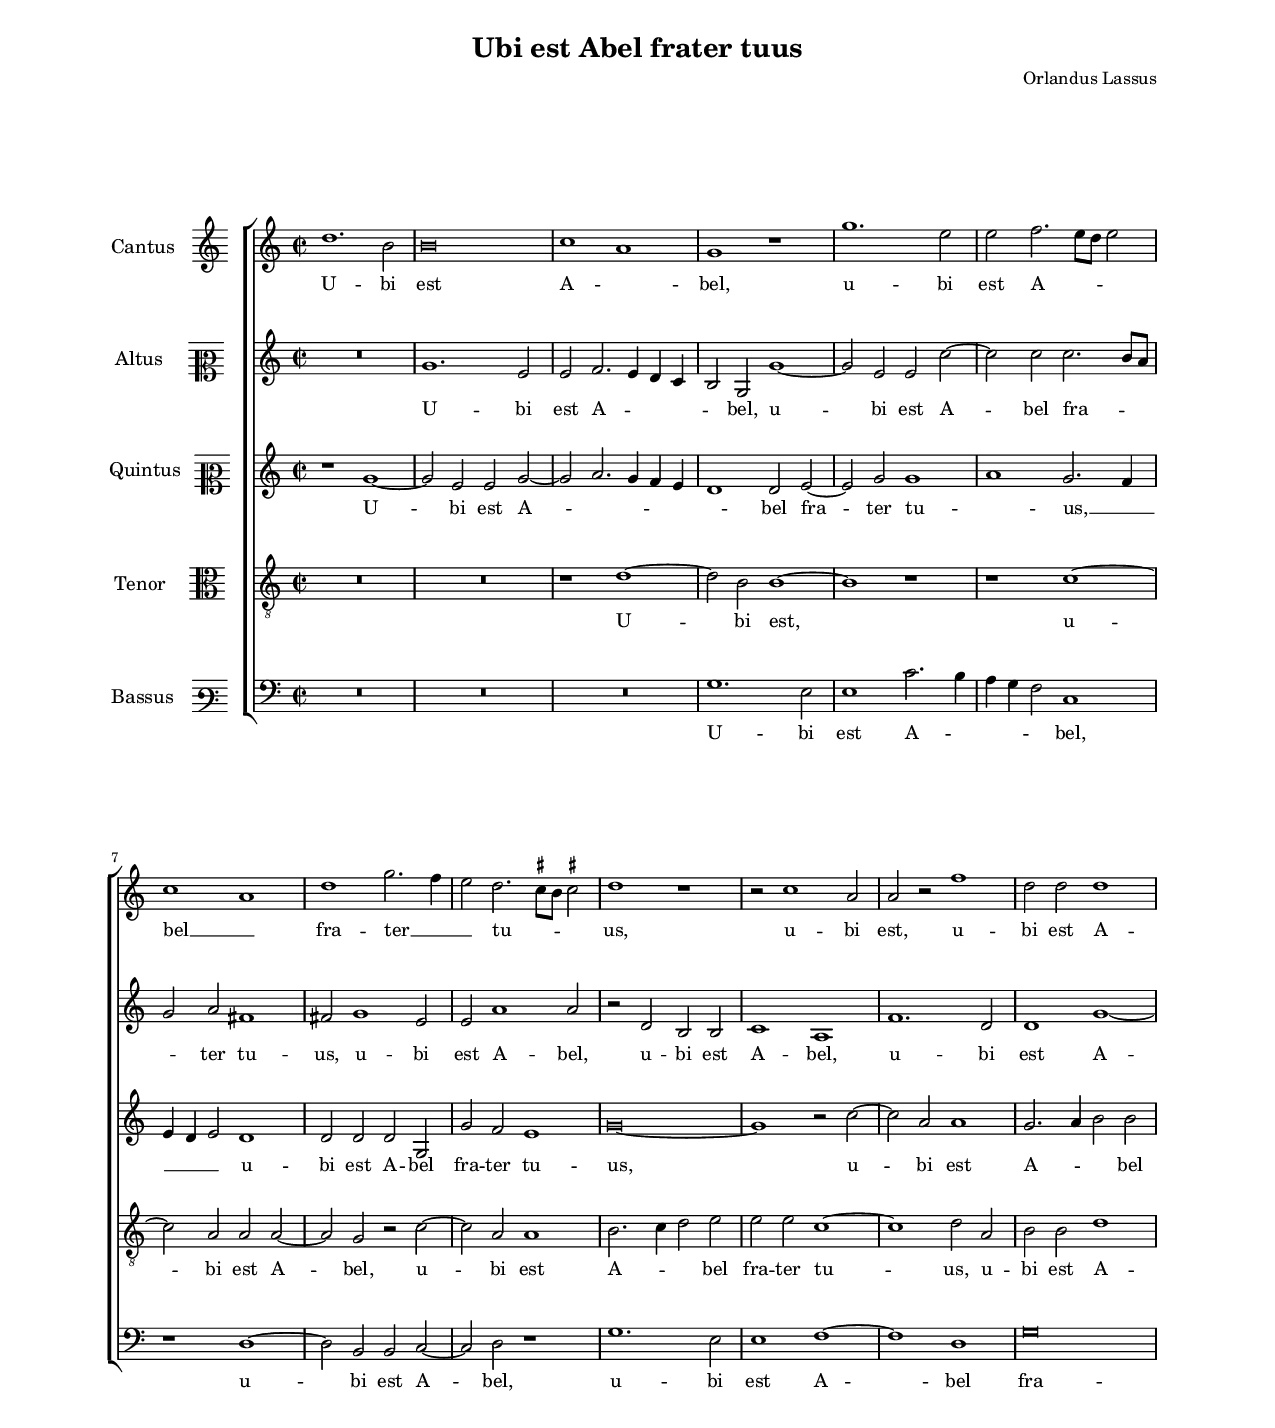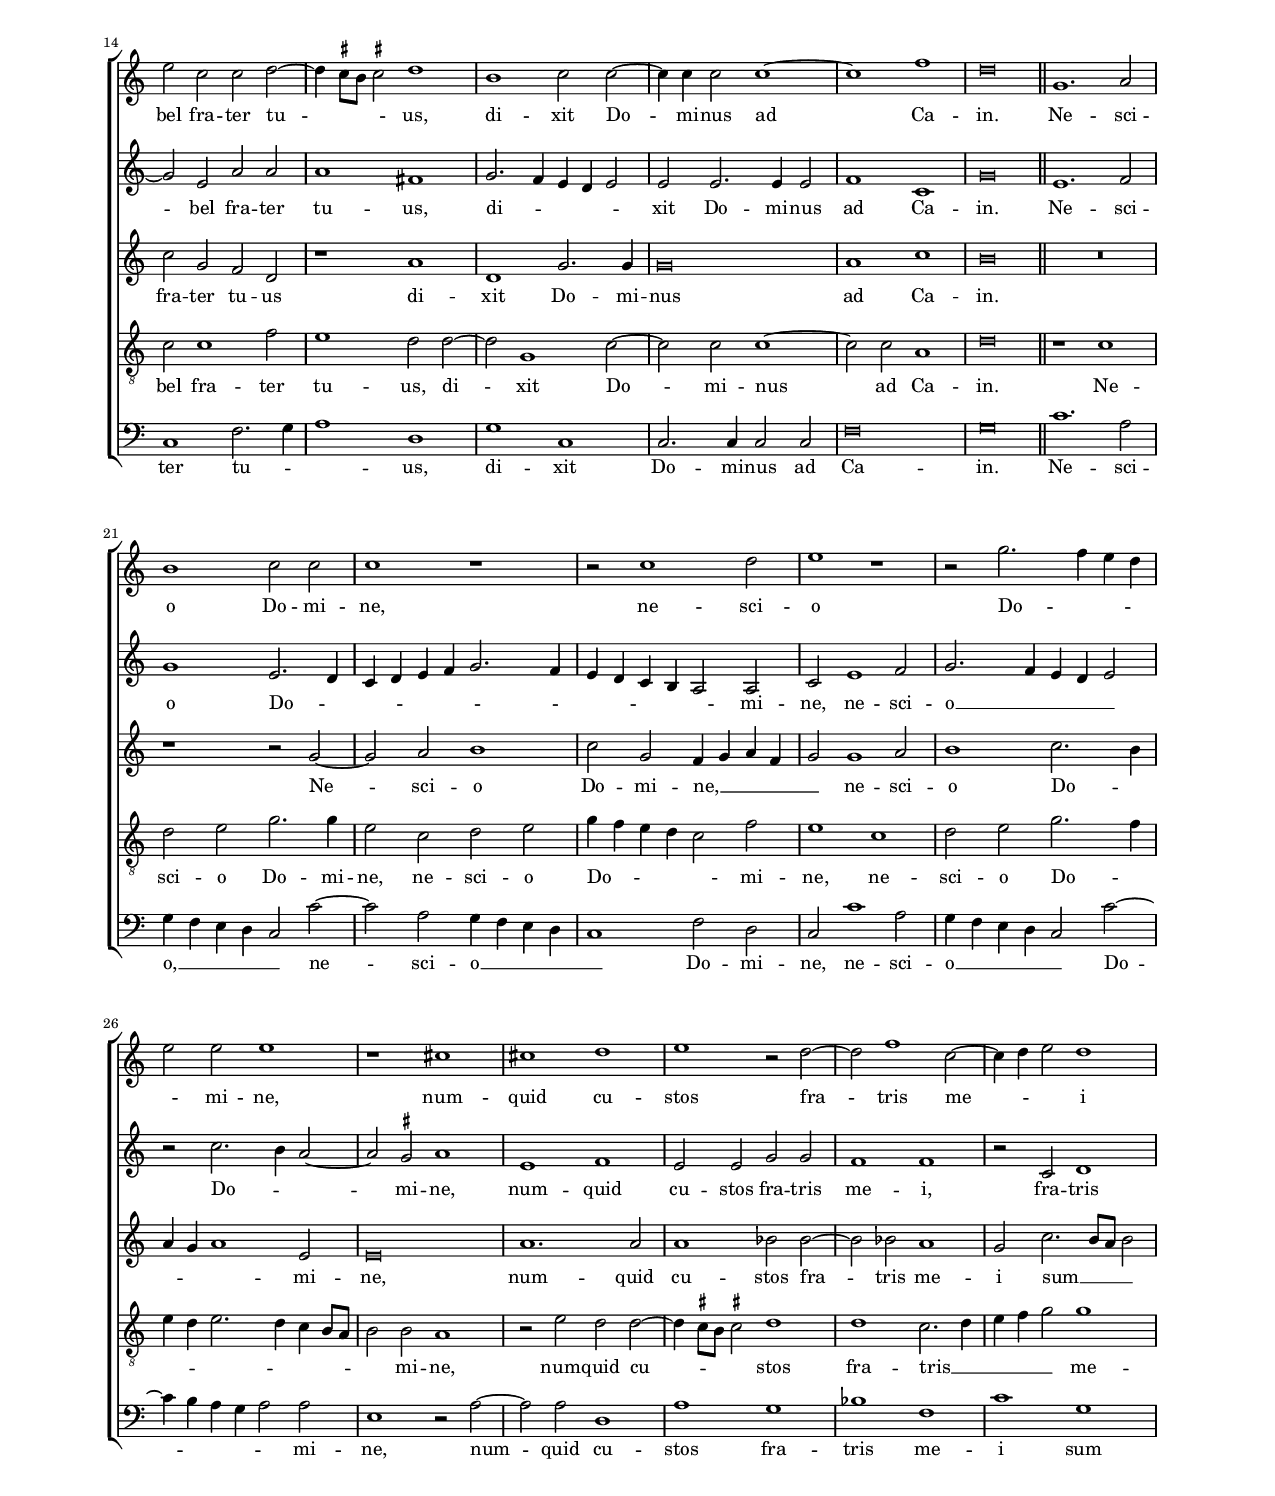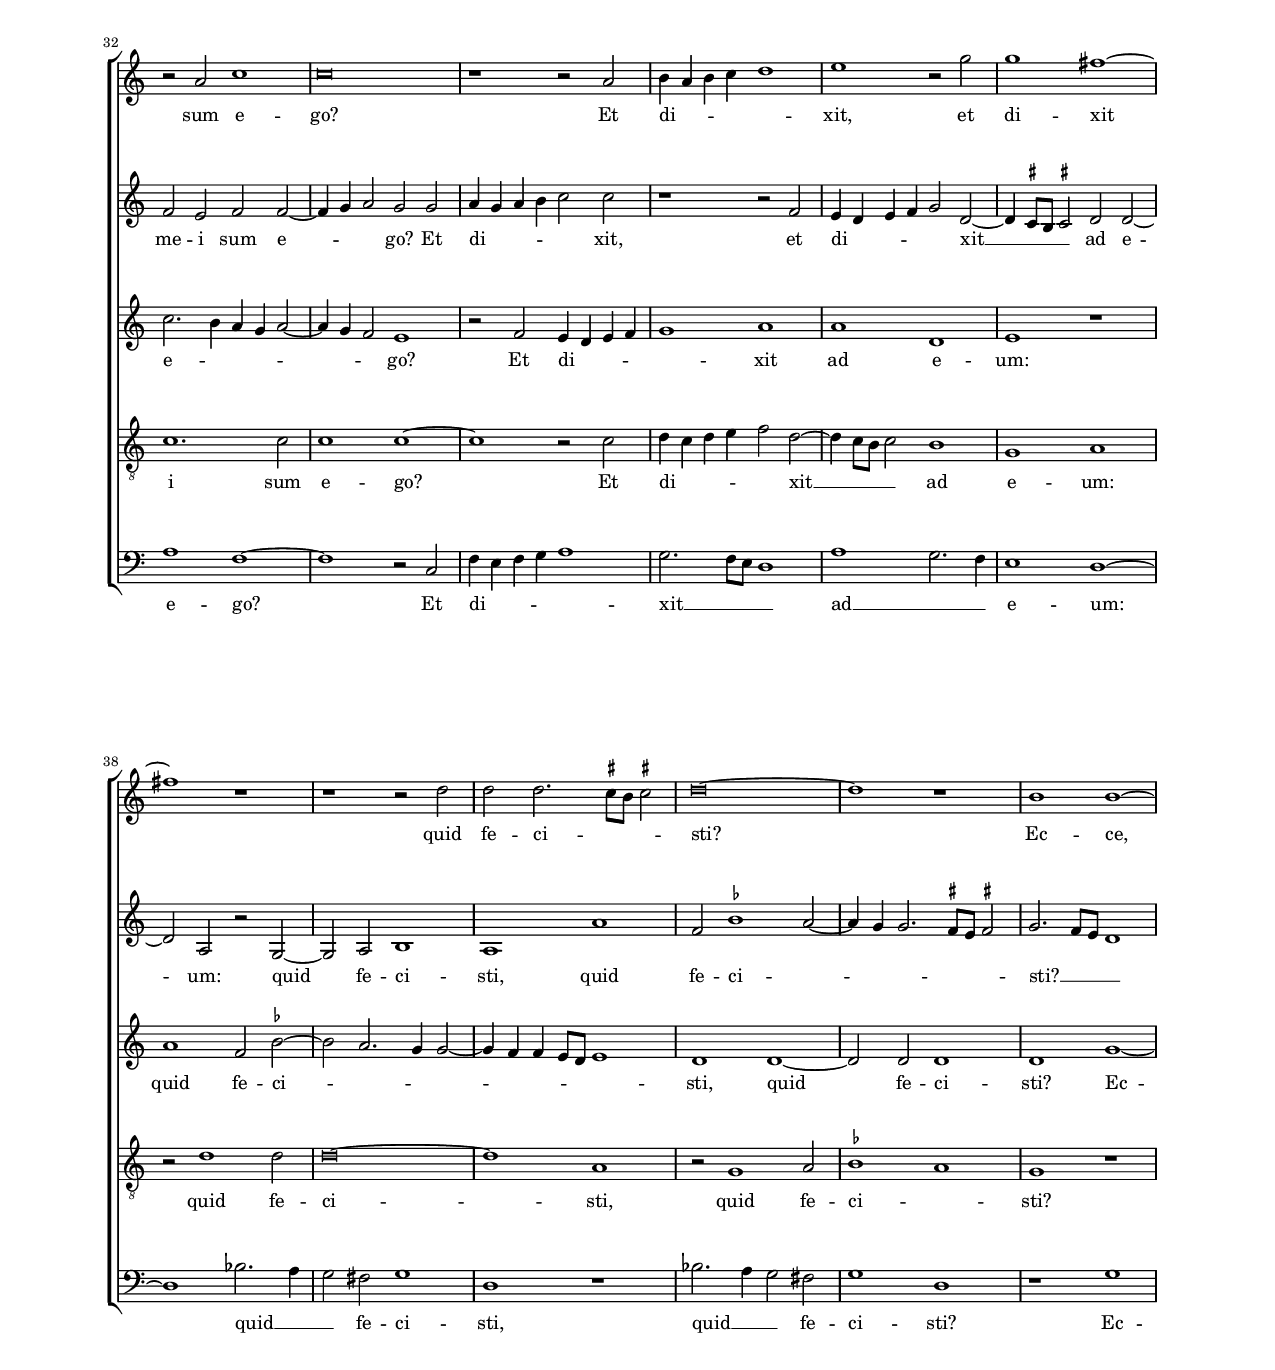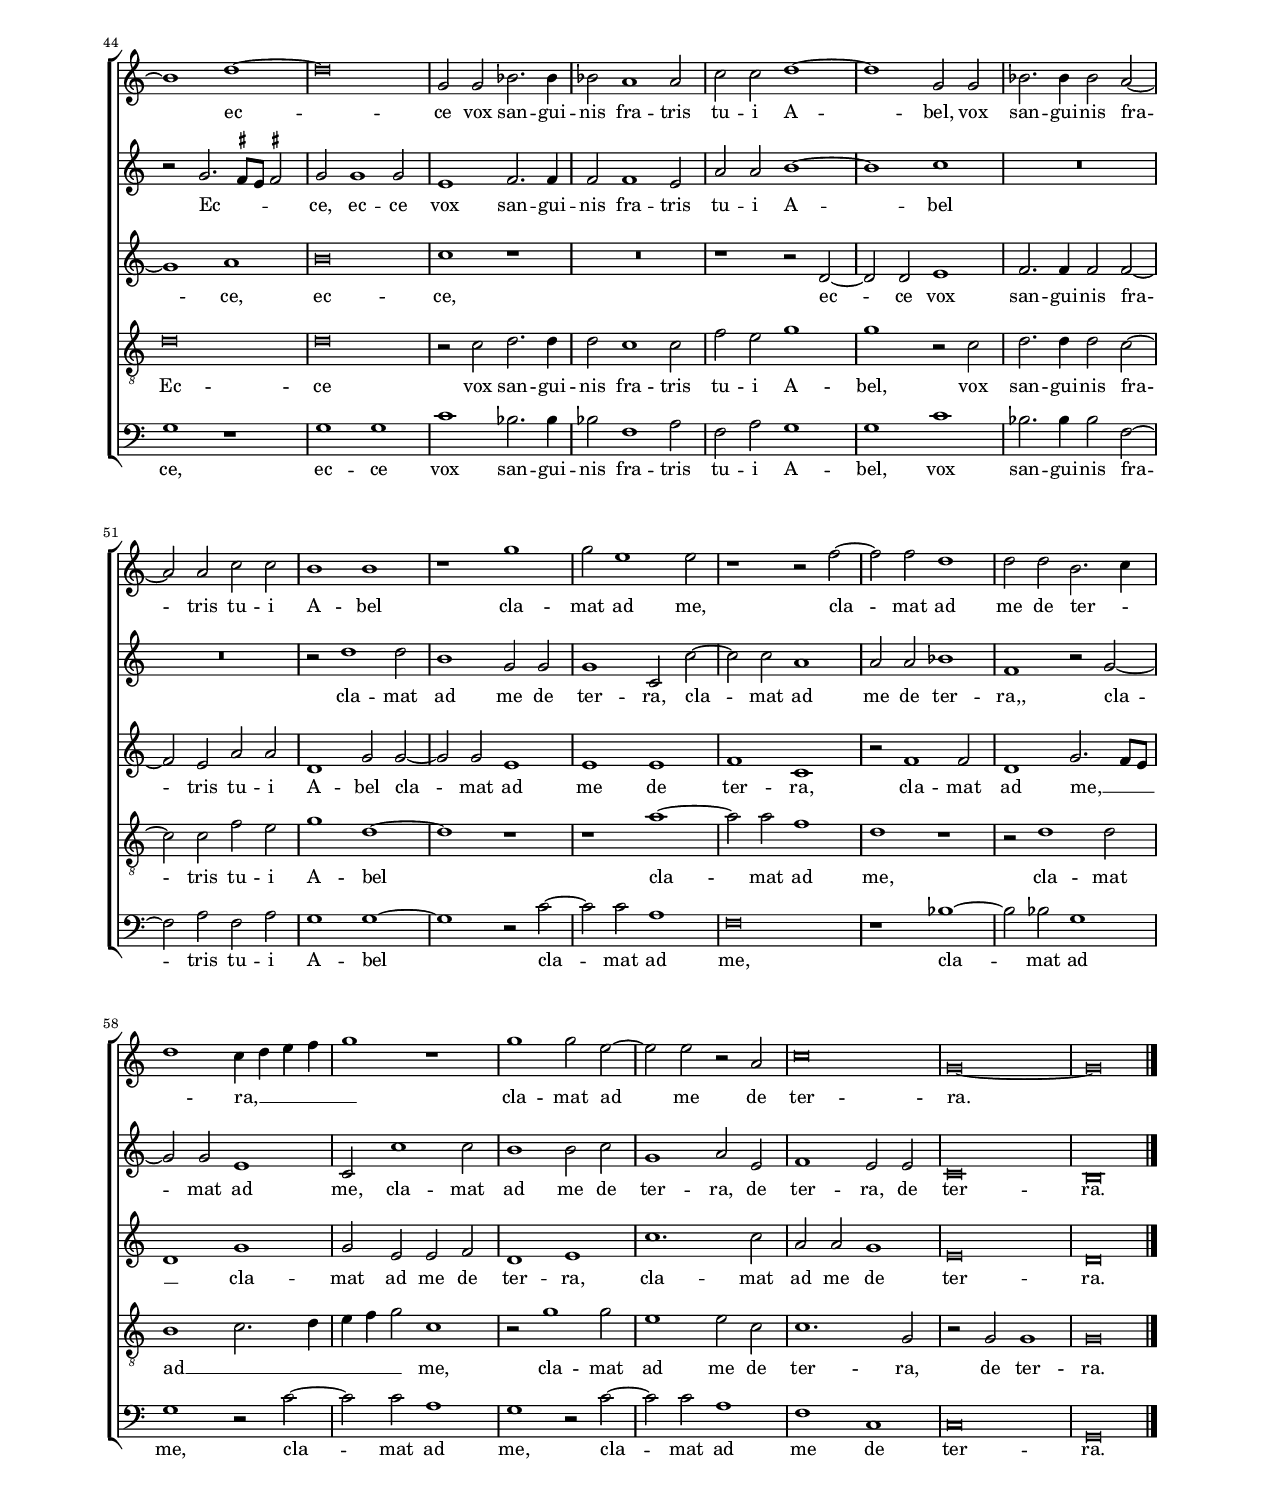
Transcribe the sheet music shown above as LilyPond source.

\header
{
  title="Ubi est Abel frater tuus"
  composer="Orlandus Lassus"
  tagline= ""
}

\version "2.18.2"
\include "deutsch.ly"
#(set-global-staff-size 15)
#(set-default-paper-size "letter")
#(ly:set-option 'point-and-click #f)


\paper
	{
	top-margin = 1.8 \cm
	bottom-margin = 1.8 \cm
	left-margin = 2 \cm
	right-margin = 2 \cm
	ragged-bottom = ##f
	ragged-last-bottom = ##t
	print-page-number = ##f
	system-system-spacing = #'((basic-distance . 17) (minimum-distance . 13) (padding . 8) (strechability . 150))
%	systems-per-page = 3
%	min-systems-per-page = 3
	markup-system-spacing #'basic-distance = #12
%	print-all-headers = ##t
%	print-first-page-number = ##t
%	first-page-number = 1
	}

	
global = {
	\key c \major
	\time 2/2 \set Score.measureLength = #(ly:make-moment 2/1)
	% \time 3/1 \once \override Score.TimeSignature.style = #'single-digit
        \skip 1*38 \bar "||"
        \skip 1*90 \bar "|."
	}

	ficta = { \once \set suggestAccidentals = ##t }

	forget = #(define-music-function (parser location music) (ly:music?) #{
		\accidentalStyle forget
		$music
		\accidentalStyle default
		#})

	m = \melisma
	me = \melismaEnd
%	\mark \markup { \override #'(style . baroque) { \note  #"breve" #1 = \note #"breve." #1 } }



incipitcantus = \markup { \score {
	{
	\set Staff.instrumentName = \markup { \fontsize #1 "Cantus" }
	\key c \major
	\clef violin
	s4 \bar ""
	}
	\layout  {
	raggedright = ##t
	indent = 1.6 \cm
	line-width = 2.2\cm
	\context { \Staff \remove Time_signature_engraver }
	\override Staff.Clef.Y-extent = #'(0 . 0)
	}} \hspace #1 }

      
incipitaltus = \markup { \score {
	{
	\set Staff.instrumentName = \markup { \fontsize #1 "Altus" }
	\key c \major
	\clef mezzosoprano
	s4 \bar ""
	}
	\layout  {
	raggedright = ##t
	indent = 1.6 \cm
	line-width = 2.2\cm
	\context { \Staff \remove Time_signature_engraver }
	\override Staff.Clef.Y-extent = #'(0 . 0)
	}} \hspace #1 }
      
      
incipitquintus = \markup { \score {
	{
	\set Staff.instrumentName = \markup { \fontsize #1 "Quintus" }
	\key c \major
	\clef mezzosoprano
	s4 \bar ""
	}
	\layout  {
	raggedright = ##t
	indent = 1.6 \cm
	line-width = 2.2\cm
	\context { \Staff \remove Time_signature_engraver }
	\override Staff.Clef.Y-extent = #'(0 . 0)
	}} \hspace #1 }


incipittenor = \markup { \score {
	{
	\set Staff.instrumentName = \markup { \fontsize #1 "Tenor" }
	\key c \major
	\clef alto
	s4 \bar ""
	}
	\layout  {
	raggedright = ##t
	indent = 1.6 \cm
	line-width = 2.2\cm
	\context { \Staff \remove Time_signature_engraver }
	\override Staff.Clef.Y-extent = #'(0 . 0)
	}} \hspace #1 }

      
incipitbassus = \markup { \score {
	{
	\set Staff.instrumentName = \markup { \fontsize #1 "Bassus" }
	\key c \major
	\clef varbaritone
	s4 \bar ""
	}
	\layout  {
	raggedright = ##t
	indent = 1.6 \cm
	line-width = 2.2\cm
	\context { \Staff \remove Time_signature_engraver }
	\override Staff.Clef.Y-extent = #'(0 . 0)
	}} \hspace #1 }


cantus =  \relative c''
	{
	d1. h2
	h\breve
	c1 a
	g1 r
%5
	g'1. e2 |
	e2 f2. e8 d e2
	c1 a
	d1 g2. f4
	e2 d2. \ficta cis8 h \ficta cis!2
%10
	d1 r |
	r2 c1 a2
	a2 r f'1
	d2 d d1
	e2 c c d~
%15
	d4 \ficta cis8 h \ficta cis!2 d1 |
	h1 c2 c~
	c4 c c2 c1~
	c1 f
	d\breve
%20
	g,1. a2 |
	h1 c2 c
	c1 r
	r2 c1 d2
	e1 r
%25
	r2 g2. f4 e d |
	e2 e e1
	r1 cis
	cis1 d
	e1 r2 d~
%30
	d2 f1 c2~ |
	c4 d e2 d1
	r2 a c1
	c\breve
	r1 r2 a
%35
	h4 a h c d1 |
	e1 r2 g
	g1 fis~
	fis1 r
	r1 r2 d
%40
	d2 d2. \ficta cis8 h \ficta cis!2 |
	d\breve~
	d1 r
	h1 h~
	h1 d~
%45
	d\breve |
	g,2 g b2. b4
	b2 a1 a2
	c2 c d1~
	d1 g,2 g
%50
	b2. b4 b2 a~ |
	a2 a c c
	h1 h
	r1 g'
	g2 e1 e2
%55
	r1 r2 f~ |
	f2 f d1
	d2 d h2. c4
	d1 c4 d e f
	g1 r
%60
	g1 g2 e~ |
	e2 e r a,
	c\breve
	g\breve~
	g\breve |
	}


altus =  \relative c'
        {
	R\breve
	g'1. e2
	e2 f2. e4 d c
	h2 g g'1~
%5
	g2 e e c'~ |
	c2 c c2. h8 a
	g2 a fis1
	fis2 g1 e2
	e2 a1 a2
%10
	r2 d, h h |
	c1 a
	f'1. d2
	d1 g~
	g2 e a a
%15
	a1 fis |
	g2. f4 e d e2
	e2 e2. e4 e2
	f1 c
	g'\breve
%20
	e1. f2 |
	g1 e2. d4
	c4 d e f g2. f4
	e4 d c h a2 a
	c2 e1 f2
%25
	g2. f4 e d e2 |
	r2 c'2. h4 a2~
	a2 \ficta gis a1
	e1 f
	e2 e g g
%30
	f1 f |
	r2 c d1
	f2 e f f~
	f4 g a2 g g
	a4 g a h c2 c
%35
	r1 r2 f, |
	e4 d e f g2 d~
	d4 \ficta cis8 h \ficta cis!2 d d~
	d2 a r g~
	g2 a h1
%40
	a1 a' |
	f2 \ficta b1 a2~
	a4 g g2. \ficta fis8 e \ficta fis!2
	g2. f8 e d1
	r2 g2. \ficta fis8 e \ficta fis!2
%45
	g2 g1 g2 |
	e1 f2. f4
	f2 f1 e2
	a2 a h1~
	h1 c
%50
	R\breve |
	R\breve
	r2 d1 d2
	h1 g2 g
	g1 c,2 c'~
%55
	c2 c a1 |
	a2 a b1
	f1 r2 g~
	g2 g e1
	c2 c'1 c2
%60
	h1 h2 c |
	g1 a2 e
	f1 e2 e
	c\breve
	h\breve |
	}


quintus =  \relative c'
	{
	r1 g'~
	g2 e e g~
	g2 a2. g4 f e
	d1 d2 e~
%5
	e2 g g1 |
	a1 g2. f4
	e4 d e2 d1
	d2 d d g,
	g'2 f e1
%10
	g\breve~ |
	g1 r2 c~
	c2 a a1
	g2. a4 h2 h
	c2 g f d
%15
	r1 a' |
	d,1 g2. g4
	g\breve
	a1 c
	h\breve |
%20
	R\breve
	r1 r2 g~
	g2 a h1
	c2 g f4 g a f
%24
	g2 g1 a2 |
	h1 c2. h4
	a4 g a1 e2
	e\breve
	a1. a2
%29
	a1 b2 b~ |
	b2 b a1
	g2 c2. h8 a h2
	c2. h4 a g a2~
	a4 g f2 e1
%34
	r2 f e4 d e f |
	g1 a
	a1 d,
	e1 r
	a1 f2 \ficta b~
%39
	b2 a2. g4 g2~ |
	g4 f f e8 d e1
	d1 d~
	d2 d d1
	d1 g~
%44
	g1 a |
	h\breve
	c1 r
	R\breve
	r1 r2 d,~
%49
	d2 d e1 |
	f2. f4 f2 f~
	f2 e a a
	d,1 g2 g~
	g2 g e1
%54
	e1 e |
	f1 c
	r2 f1 f2
	d1 g2. f8 e
	d1 g
%59
	g2 e e f |
	d1 e
	c'1. c2
	a2 a g1
	e\breve
%64
	d\breve |
	}


tenor  =  \relative c'
	{
	R\breve
	R\breve
	r1 d~
	d2 h h1~
%5
	h1 r |
	r1 c~
	c2 a a a~
	a2 g r c~
	c2 a a1
%10
	h2. c4 d2 e |
	e2 e c1~
	c1 d2 a
	h2 h d1
	c2 c1 f2
%15
	e1 d2 d~ |
	d2 g,1 c2~
	c2 c c1~
	c2 c a1
	d\breve
%20
	r1 c |
	d2 e g2. g4
	e2 c d e
	g4 f e d c2 f
	e1 c
%25
	d2 e g2. f4 |
	e4 d e2. d4 c h8 a
	h2 h a1
	r2 e' d d~
	d4 \ficta cis8 h \ficta cis!2 d1
%30
	d1 c2. d4 |
	e4 f g2 g1
	c,1. c2
	c1 c~
	c1 r2 c
%35
	d4 c d e f2 d~ |
	d4 c8 h c2 h1
	g1 a
	r2 d1 d2
	d\breve~
%40
	d1 a |
	r2 g1 a2
	\ficta b1 a
	g1 r
	d'\breve
%45
	d\breve |
	r2 c d2. d4
	d2 c1 c2
	f2 e g1
	g1 r2 c,
%50
	d2. d4 d2 c~ |
	c2 c f e
	g1 d~
	d1 r
	r1 a'~
%55
	a2 a f1
	d1 r
	r2 d1 d2
	h1 c2. d4
	e4 f g2 c,1
%60
	r2 g'1 g2 |
	e1 e2 c
	c1. g2
	r2 g g1
	g\breve |
	}


bassus  =  \relative c
	{
	R\breve
	R\breve
	R\breve
	g'1. e2
%5
	e1 c'2. h4 |
	a4 g f2 c1
	r1 d~
	d2 h h c~
	c2 d r1
%10
	g1. e2 |
	e1 f~
	f1 d
	g\breve
	c,1 f2. g4
%15
	a1 d, |
	g1 c,
	c2. c4 c2 c
	f\breve
	g\breve
%20
	c1. a2 |
	g4 f e d c2 c'~
	c2 a g4 f e d
	c1 f2 d
	c2 c'1 a2
%25
	g4 f e d c2 c'~ |
	c4 h a g a2 a
	e1 r2 a~
	a2 a d,1
	a'1 g
%30
	b1 f |
	c'1 g
	a1 f~
	f1 r2 c
	f4 e f g a1
%35
	g2. f8 e d1 |
	a'1 g2. f4
	e1 d~
	d1 b'2. a4
	g2 fis g1
%40
	d1 r |
	b'2. a4 g2 fis
	g1 d
	r1 g
	g1 r
%45
	g1 g |
	c1 b2. b4
	b2 f1 a2
	f2 a g1
	g1 c
%50
	b2. b4 b2 f~ |
	f2 a f a
	g1 g~
	g1 r2 c~
	c2 c a1
%55
	f\breve |
	r1 b~
	b2 b g1
	g1 r2 c~
	c2 c a1
%60
	g1 r2 c~ |
	c2 c a1
	f1 c
	c\breve
	g\breve |
	}


lyricscantus = \lyricmode {
	U -- bi est A -- _ bel,
        u -- bi est A -- _ _ _ bel __ _ fra -- ter __ _ _ tu -- _ _ _ us,
        u -- bi est,
        u -- bi est A -- bel fra -- ter tu -- _ _ _ us,
        di -- xit Do -- mi -- nus ad Ca -- in.
        Ne -- sci -- o Do -- mi -- ne,
        ne -- sci -- o Do -- _ _ _ _ mi -- ne,
        num -- quid cu -- stos fra -- tris me -- _ _ i sum e -- go?
        Et di -- _ _ _ _ xit,
        et di -- xit
        quid fe -- ci -- _ _ _ sti?
        Ec -- ce,
        ec -- ce vox san -- gui -- nis fra -- tris tu -- i A -- bel,
        vox san -- gui -- nis fra -- tris tu -- i A -- bel
        cla -- mat ad me,
        cla -- mat ad me de ter -- _ _ ra, __ _ _ _ _
        cla -- mat ad me de ter -- ra.
	}


lyricsaltus = \lyricmode {
	U -- bi est A -- _ _ _ _ bel,
        u -- bi est A -- bel fra -- _ _ _ ter tu -- us,
        u -- bi est A -- bel,
        u -- bi est A -- bel,
        u -- bi est A -- bel fra -- ter tu -- us,
        di -- _ _ _ _ xit Do -- mi -- nus ad Ca -- in.
        Ne -- sci -- o Do -- _ _ _ _ _ _ _ _ _ _ _ _ mi -- ne,
        ne -- sci -- o __ _ _ _ _ Do -- _ _ mi -- ne,
        num -- quid cu -- stos fra -- tris me -- i,
        fra -- tris me -- i sum e -- _ _ go?
        Et di -- _ _ _ _ xit,
        et di -- _ _ _ _ xit __ _ _ _ ad e -- um:
        quid fe -- ci -- sti,
        quid fe -- ci -- _ _ _ _ _ _ sti? __ _ _ _
        Ec -- _ _ _ ce,
        ec -- ce vox san -- gui -- nis fra -- tris tu -- i A -- bel
        cla -- mat ad me de ter -- ra,
        cla -- mat ad me de ter -- ra,,
        cla -- mat ad me,
        cla -- mat ad me de ter -- ra,
        de ter -- ra,
        de ter -- ra.
	}


lyricsquintus = \lyricmode {
	U -- bi est A -- _ _ _ _ _ bel fra -- ter tu -- _ us, __ _ _ _ _
        u -- bi est A -- bel fra -- ter tu -- us,
        u -- bi est A -- _ _ bel fra -- ter tu -- us
        di -- xit Do -- mi -- nus ad Ca -- in.
        Ne -- sci -- o Do -- mi -- ne, __ _ _ _ _
        ne -- sci -- o Do -- _ _ _ _ mi -- ne,
        num -- quid cu -- stos fra -- tris me -- i sum __ _ _ _ e -- _ _ _ _ _ _ go?
        Et di -- _ _ _ _ xit ad e -- um:
        quid fe -- ci -- _ _ _ _ _ _ _ _ sti,
        quid fe -- ci -- sti?
        Ec -- ce,
        ec -- ce,
        ec -- ce vox san -- gui -- nis fra -- tris tu -- i A -- bel
        cla -- mat ad me de ter -- ra,
        cla -- mat ad me, __ _ _ _
        cla -- mat ad me de ter -- ra,
        cla -- mat ad me de ter -- ra.
	}


lyricstenor = \lyricmode {
	U -- bi est,
        u -- bi est A -- bel,
        u -- bi est A -- _ _ bel fra -- ter tu -- us,
        u -- bi est A -- bel fra -- ter tu -- us,
        di -- xit Do -- mi -- nus ad Ca -- in.
        Ne -- sci -- o Do -- mi -- ne,
        ne -- sci -- o Do -- _ _ _ _ mi -- ne,
        ne -- sci -- o Do -- _ _ _ _ _ _ _ _ _ mi -- ne,
        num -- quid cu -- _ _ _ stos fra -- tris __ _ _ _ _ me -- i sum e -- go?
        Et di -- _ _ _ _ xit __ _ _ _ ad e -- um:
        quid fe -- ci -- sti,
        quid fe -- ci -- _ sti?
        Ec -- ce vox san -- gui -- nis fra -- tris tu -- i A -- bel,
        vox san -- gui -- nis fra -- tris tu -- i A -- bel
        cla -- mat ad me,
        cla -- mat ad __ _ _ _ _ _ me,
        cla -- mat ad me de ter -- ra,
        de ter -- ra.
	}


lyricsbassus = \lyricmode {
	U -- bi est A -- _ _ _ _ bel,
        u -- bi est A -- bel,
        u -- bi est A -- bel fra -- ter tu -- _ _ us,
        di -- xit Do -- mi -- nus ad Ca -- in.
        Ne -- sci -- o, __ _ _ _ _
        ne -- sci -- o __ _ _ _ _ Do -- mi -- ne,
        ne -- sci -- o __ _ _ _ _ Do -- _ _ _ _ mi -- ne,
        num -- quid cu -- stos fra -- tris me -- i sum e -- go?
        Et di -- _ _ _ _ xit __ _ _ _ ad __ _ _ e -- um:
        quid __ _ _ fe -- ci -- sti,
        quid __ _ _ fe -- ci -- sti?
        Ec -- ce,
        ec -- ce vox san -- gui -- nis fra -- tris tu -- i A -- bel,
        vox san -- gui -- nis fra -- tris tu -- i A -- bel
        cla -- mat ad me,
        cla -- mat ad me,
        cla -- mat ad me,
        cla -- mat ad me de ter -- ra.
	}


\score
{  
  % \transpose {
	\new ChoirStaff \with { \override StaffGrouper.staff-staff-spacing.basic-distance = #12 }
	<<

	\new Staff << \global
	\new Voice="v1" {
		\set Staff.instrumentName=\incipitcantus
%		\set Staff.instrumentName= "S"
		\set Staff.midiInstrument = "reed organ"
		\clef violin
		\cantus }
	\new Lyrics \lyricsto "v1" {\lyricscantus }
	>>


	\new Staff << \global
	\new Voice="v2" {
		\set Staff.instrumentName=\incipitaltus
%		\set Staff.instrumentName= "A"
		\set Staff.midiInstrument = "reed organ"
		\clef violin 
		\altus}
	\new Lyrics \lyricsto "v2" {\lyricsaltus }
	>>


	\new Staff << \global
	\new Voice="v5" {
		\set Staff.instrumentName=\incipitquintus
%		\set Staff.instrumentName= "Q"
		\set Staff.midiInstrument = "reed organ"
		\clef violin
		\quintus}
	\new Lyrics \lyricsto "v5" {\lyricsquintus }
	>>
   

	\new Staff << \global
	\new Voice="v3" {
		\set Staff.instrumentName=\incipittenor
%		\set Staff.instrumentName= "T"
		\set Staff.midiInstrument = "reed organ"
		\clef "G_8"
		\tenor }
	\new Lyrics \lyricsto "v3" {\lyricstenor }
	>>


	\new Staff << \global
	\new Voice="v4" {
		\set Staff.instrumentName=\incipitbassus
%		\set Staff.instrumentName= "B"
		\set Staff.midiInstrument = "reed organ"
		\clef bass 
		\bassus }
	\new Lyrics \lyricsto "v4" {\lyricsbassus}
	>>

	>>
	% } % transpose

	\layout
	{
	indent = 2.3\cm
%	\context { \Lyrics \override VerticalAxisGroup.nonstaff-relatedstaff-spacing.padding = #1.3 }
%	\context { \Lyrics \override LyricText.font-size = #1 }
	\context { \Staff \override TimeSignature.break-visibility = #end-of-line-invisible }
%	\context { \Staff \override InstrumentName.X-offset = #'-25 }
%	\context { \Voice \override Slur.transparent = ##t }
%	\context { \Voice \override AccidentalSuggestion.avoid-slur = #'ignore }
%	\context { \Voice \override AccidentalSuggestion.outside-staff-priority = ##f }
	\context { \Score \override BarNumber.padding = #2 }
	\context { \Voice \override NoteHead.style = #'baroque }
	}

\midi
	{
    	\tempo 2 = 90
	}

}


% EOF
